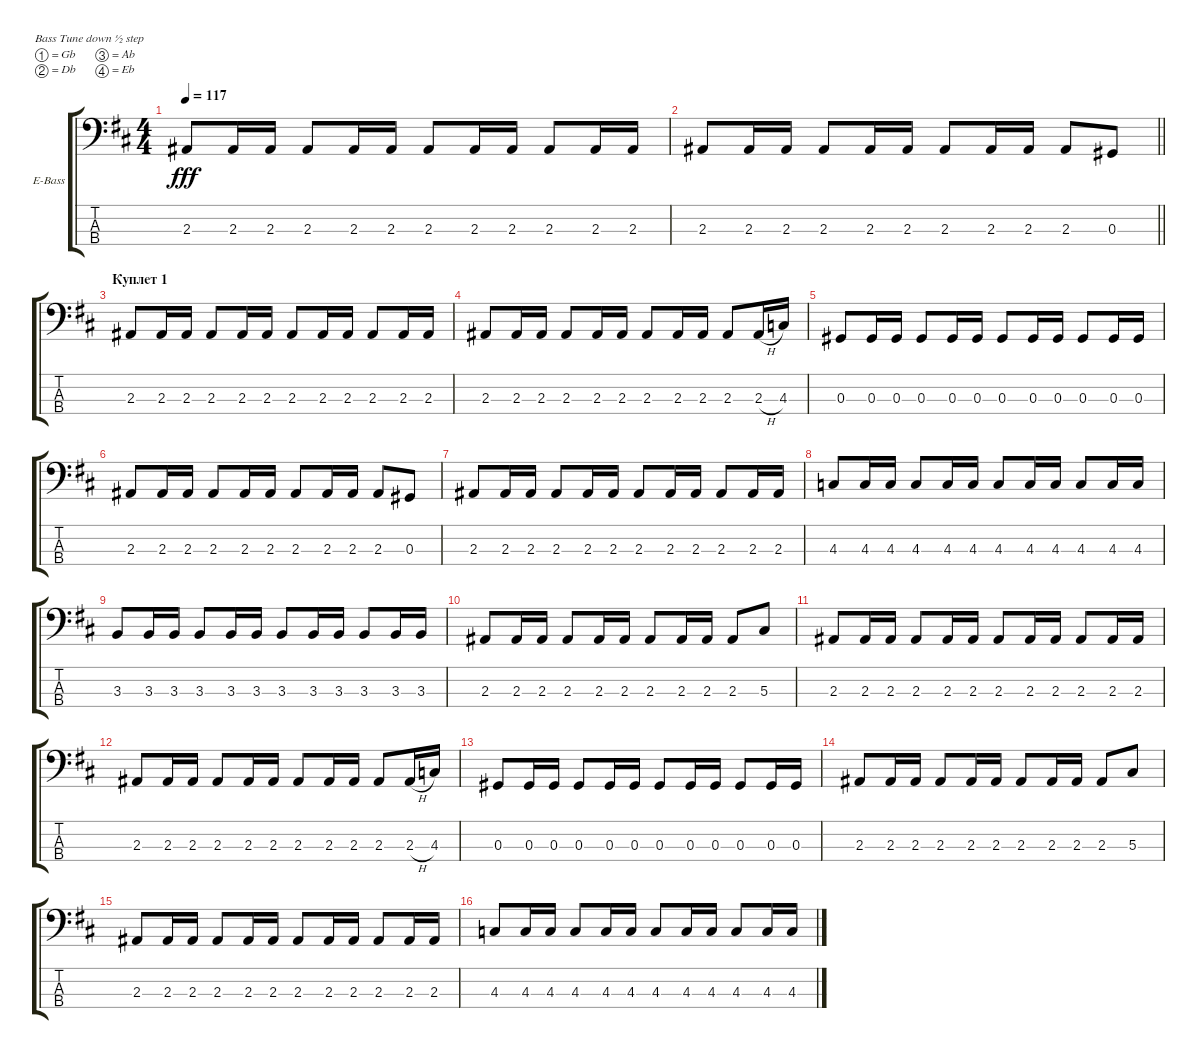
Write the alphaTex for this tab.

\bracketExtendMode groupsimilarinstruments
\firstSystemTrackNameOrientation horizontal
\otherSystemsTrackNameOrientation horizontal
\track ("Бас" "E-Bass") {instrument electricbassfinger}
\staff {score tabs}
\tuning (Gb2 Db2 Ab1 Eb1)
\ts (4 4)
\tempo 117
\clef f4
\ks d
2.3.8{dy fff} 2.3.16 2.3.16 2.3.8 2.3.16 2.3.16 2.3.8 2.3.16 2.3.16 2.3.8 2.3.16 2.3.16 |
\barLineRight lightlight
2.3.8 2.3.16 2.3.16 2.3.8 2.3.16 2.3.16 2.3.8 2.3.16 2.3.16 2.3.8 0.3.8 |
\section ("" "Куплет 1")
2.3.8 2.3.16 2.3.16 2.3.8 2.3.16 2.3.16 2.3.8 2.3.16 2.3.16 2.3.8 2.3.16 2.3.16 |
2.3.8 2.3.16 2.3.16 2.3.8 2.3.16 2.3.16 2.3.8 2.3.16 2.3.16 2.3.8 2.3{h}.16 4.3.16 |
0.3.8 0.3.16 0.3.16 0.3.8 0.3.16 0.3.16 0.3.8 0.3.16 0.3.16 0.3.8 0.3.16 0.3.16 |
2.3.8 2.3.16 2.3.16 2.3.8 2.3.16 2.3.16 2.3.8 2.3.16 2.3.16 2.3.8 0.3.8 |
2.3.8 2.3.16 2.3.16 2.3.8 2.3.16 2.3.16 2.3.8 2.3.16 2.3.16 2.3.8 2.3.16 2.3.16 |
4.3.8 4.3.16 4.3.16 4.3.8 4.3.16 4.3.16 4.3.8 4.3.16 4.3.16 4.3.8 4.3.16 4.3.16 |
3.3.8 3.3.16 3.3.16 3.3.8 3.3.16 3.3.16 3.3.8 3.3.16 3.3.16 3.3.8 3.3.16 3.3.16 |
2.3.8 2.3.16 2.3.16 2.3.8 2.3.16 2.3.16 2.3.8 2.3.16 2.3.16 2.3.8 5.3.8 |
2.3.8 2.3.16 2.3.16 2.3.8 2.3.16 2.3.16 2.3.8 2.3.16 2.3.16 2.3.8 2.3.16 2.3.16 |
2.3.8 2.3.16 2.3.16 2.3.8 2.3.16 2.3.16 2.3.8 2.3.16 2.3.16 2.3.8 2.3{h}.16 4.3.16 |
0.3.8 0.3.16 0.3.16 0.3.8 0.3.16 0.3.16 0.3.8 0.3.16 0.3.16 0.3.8 0.3.16 0.3.16 |
2.3.8 2.3.16 2.3.16 2.3.8 2.3.16 2.3.16 2.3.8 2.3.16 2.3.16 2.3.8 5.3.8 |
2.3.8 2.3.16 2.3.16 2.3.8 2.3.16 2.3.16 2.3.8 2.3.16 2.3.16 2.3.8 2.3.16 2.3.16 |
4.3.8 4.3.16 4.3.16 4.3.8 4.3.16 4.3.16 4.3.8 4.3.16 4.3.16 4.3.8 4.3.16 4.3.16
